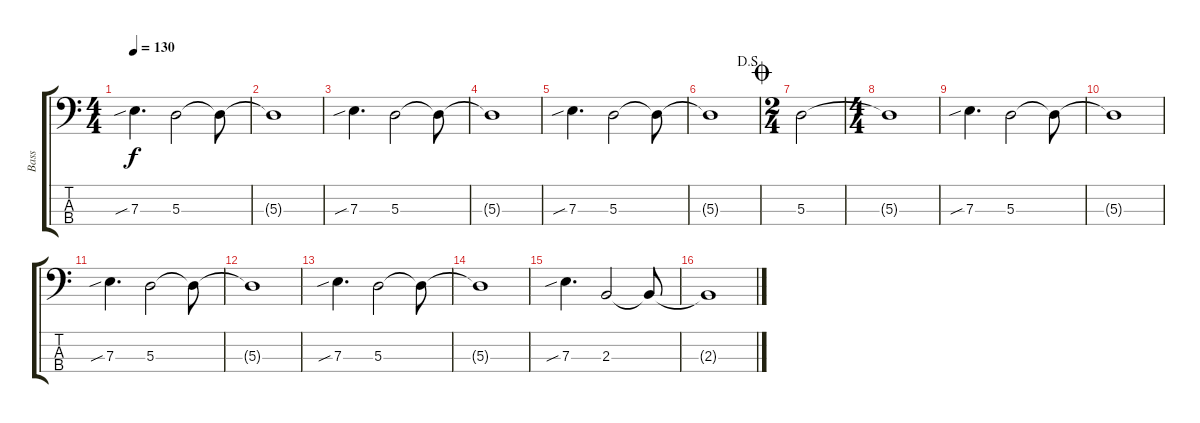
\track ("Bass" "Bass") {instrument electricbassfinger}
\staff {score tabs}
\tuning (G2 D2 A1 E1) {hide}
\ts (4 4)
\tempo 130
\clef f4
\ks c
7.3{sib}.4{d dy f} 5.3.2 5.3{t}.8 |
5.3{t}.1 |
7.3{sib}.4{d} 5.3.2 5.3{t}.8 |
5.3{t}.1 |
7.3{sib}.4{d} 5.3.2 5.3{t}.8 |
\jump dalsegno
5.3{t}.1 |
\ts (2 4)
\jump coda
5.3.2 |
\ts (4 4)
5.3{t}.1 |
7.3{sib}.4{d} 5.3.2 5.3{t}.8 |
5.3{t}.1 |
7.3{sib}.4{d} 5.3.2 5.3{t}.8 |
5.3{t}.1 |
7.3{sib}.4{d} 5.3.2 5.3{t}.8 |
5.3{t}.1 |
7.3{sib}.4{d} 2.3.2 2.3{t}.8 |
2.3{t}.1
